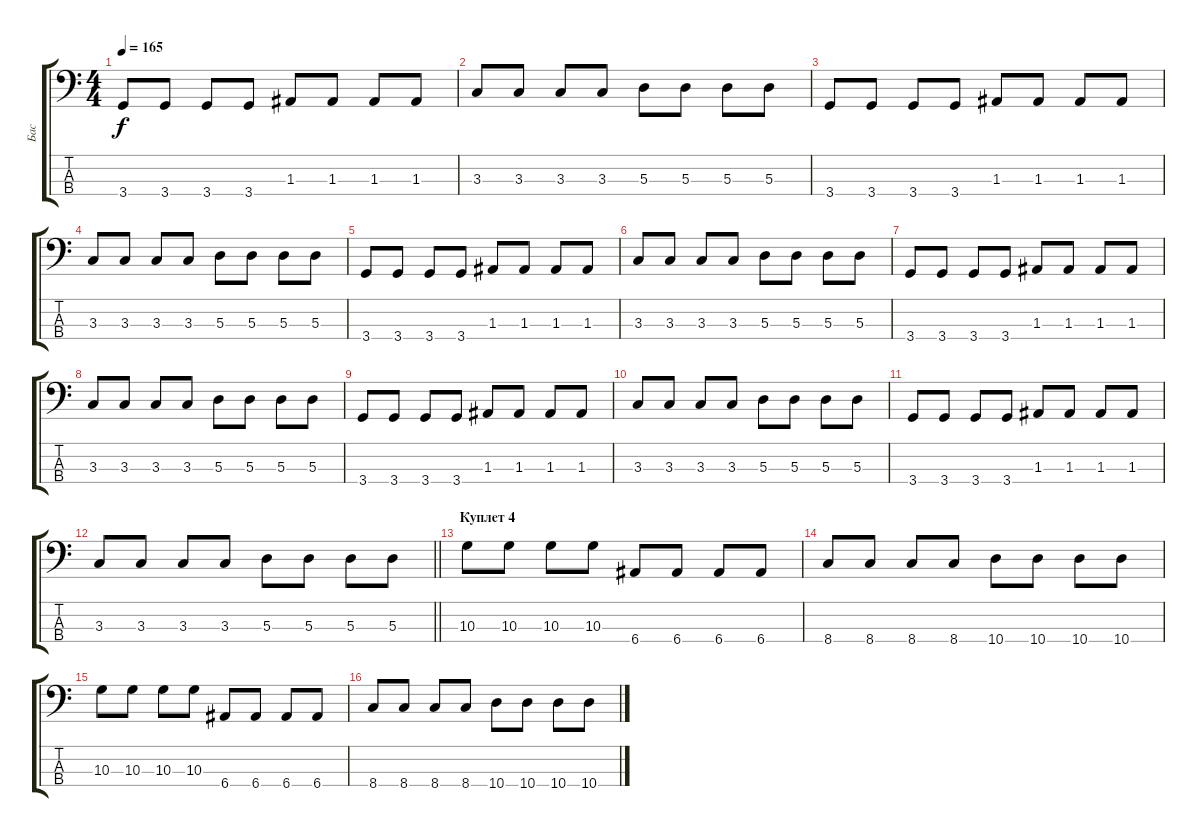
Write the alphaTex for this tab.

\track ("Бас" "Бас") {instrument electricbassfinger}
\staff {score tabs}
\tuning (G2 D2 A1 E1) {hide}
\ts (4 4)
\tempo 165
\clef f4
\ks c
3.4.8{dy f} 3.4.8 3.4.8 3.4.8 1.3.8 1.3.8 1.3.8 1.3.8 |
3.3.8 3.3.8 3.3.8 3.3.8 5.3.8 5.3.8 5.3.8 5.3.8 |
3.4.8 3.4.8 3.4.8 3.4.8 1.3.8 1.3.8 1.3.8 1.3.8 |
3.3.8 3.3.8 3.3.8 3.3.8 5.3.8 5.3.8 5.3.8 5.3.8 |
3.4.8 3.4.8 3.4.8 3.4.8 1.3.8 1.3.8 1.3.8 1.3.8 |
3.3.8 3.3.8 3.3.8 3.3.8 5.3.8 5.3.8 5.3.8 5.3.8 |
3.4.8 3.4.8 3.4.8 3.4.8 1.3.8 1.3.8 1.3.8 1.3.8 |
3.3.8 3.3.8 3.3.8 3.3.8 5.3.8 5.3.8 5.3.8 5.3.8 |
3.4.8 3.4.8 3.4.8 3.4.8 1.3.8 1.3.8 1.3.8 1.3.8 |
3.3.8 3.3.8 3.3.8 3.3.8 5.3.8 5.3.8 5.3.8 5.3.8 |
3.4.8 3.4.8 3.4.8 3.4.8 1.3.8 1.3.8 1.3.8 1.3.8 |
\barLineRight lightlight
3.3.8 3.3.8 3.3.8 3.3.8 5.3.8 5.3.8 5.3.8 5.3.8 |
\section ("" "Куплет 4")
10.3.8 10.3.8 10.3.8 10.3.8 6.4.8 6.4.8 6.4.8 6.4.8 |
8.4.8 8.4.8 8.4.8 8.4.8 10.4.8 10.4.8 10.4.8 10.4.8 |
10.3.8 10.3.8 10.3.8 10.3.8 6.4.8 6.4.8 6.4.8 6.4.8 |
8.4.8 8.4.8 8.4.8 8.4.8 10.4.8 10.4.8 10.4.8 10.4.8
